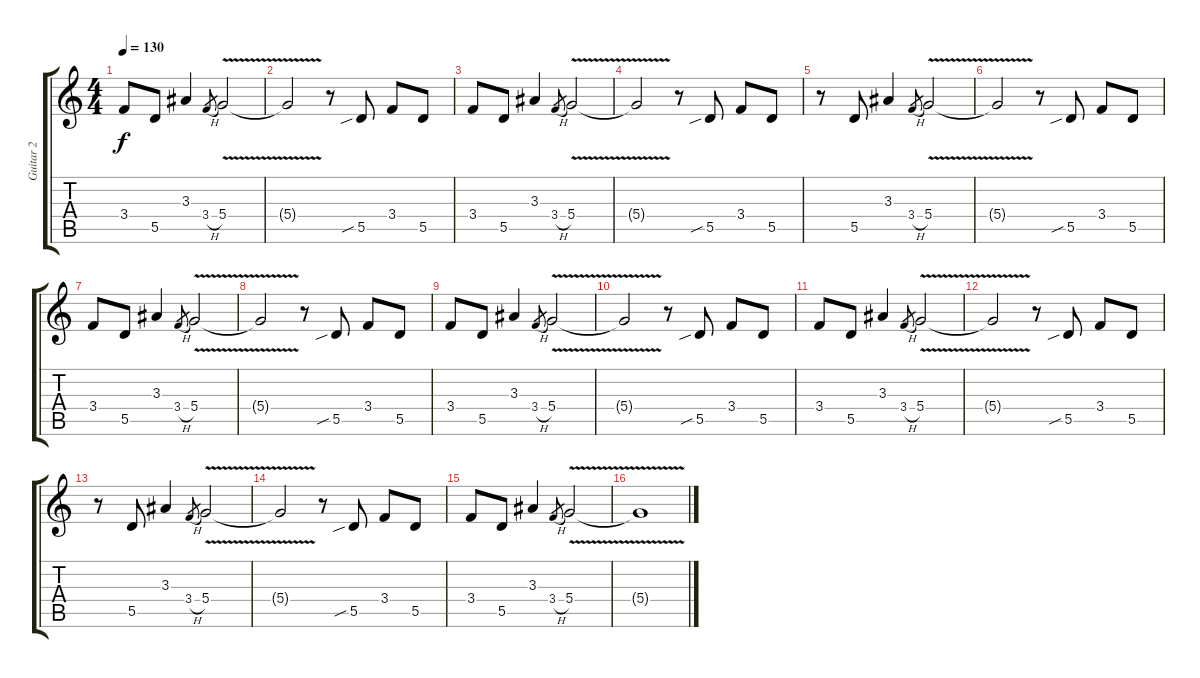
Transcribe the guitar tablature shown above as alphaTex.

\track ("Guitar 2" "Guitar 2") {instrument distortionguitar}
\staff {score tabs}
\tuning (E4 B3 G3 D3 A2 E2) {hide}
\ts (4 4)
\tempo 130
\clef g2
\ks c
3.4.8{dy f} 5.5.8 3.3.4 3.4{h}.8{gr} 5.4{v}.2 |
5.4{t}.2 r.8 5.5{sib}.8 3.4.8 5.5.8 |
3.4.8 5.5.8 3.3.4 3.4{h}.8{gr} 5.4{v}.2 |
5.4{t}.2 r.8 5.5{sib}.8 3.4.8 5.5.8 |
r.8 5.5.8 3.3.4 3.4{h}.8{gr} 5.4{v}.2 |
5.4{t}.2 r.8 5.5{sib}.8 3.4.8 5.5.8 |
3.4.8 5.5.8 3.3.4 3.4{h}.8{gr} 5.4{v}.2 |
5.4{t}.2 r.8 5.5{sib}.8 3.4.8 5.5.8 |
3.4.8 5.5.8 3.3.4 3.4{h}.8{gr} 5.4{v}.2 |
5.4{t}.2 r.8 5.5{sib}.8 3.4.8 5.5.8 |
3.4.8 5.5.8 3.3.4 3.4{h}.8{gr} 5.4{v}.2 |
5.4{t}.2 r.8 5.5{sib}.8 3.4.8 5.5.8 |
r.8 5.5.8 3.3.4 3.4{h}.8{gr} 5.4{v}.2 |
5.4{t}.2 r.8 5.5{sib}.8 3.4.8 5.5.8 |
3.4.8 5.5.8 3.3.4 3.4{h}.8{gr} 5.4{v}.2 |
5.4{t}.1
